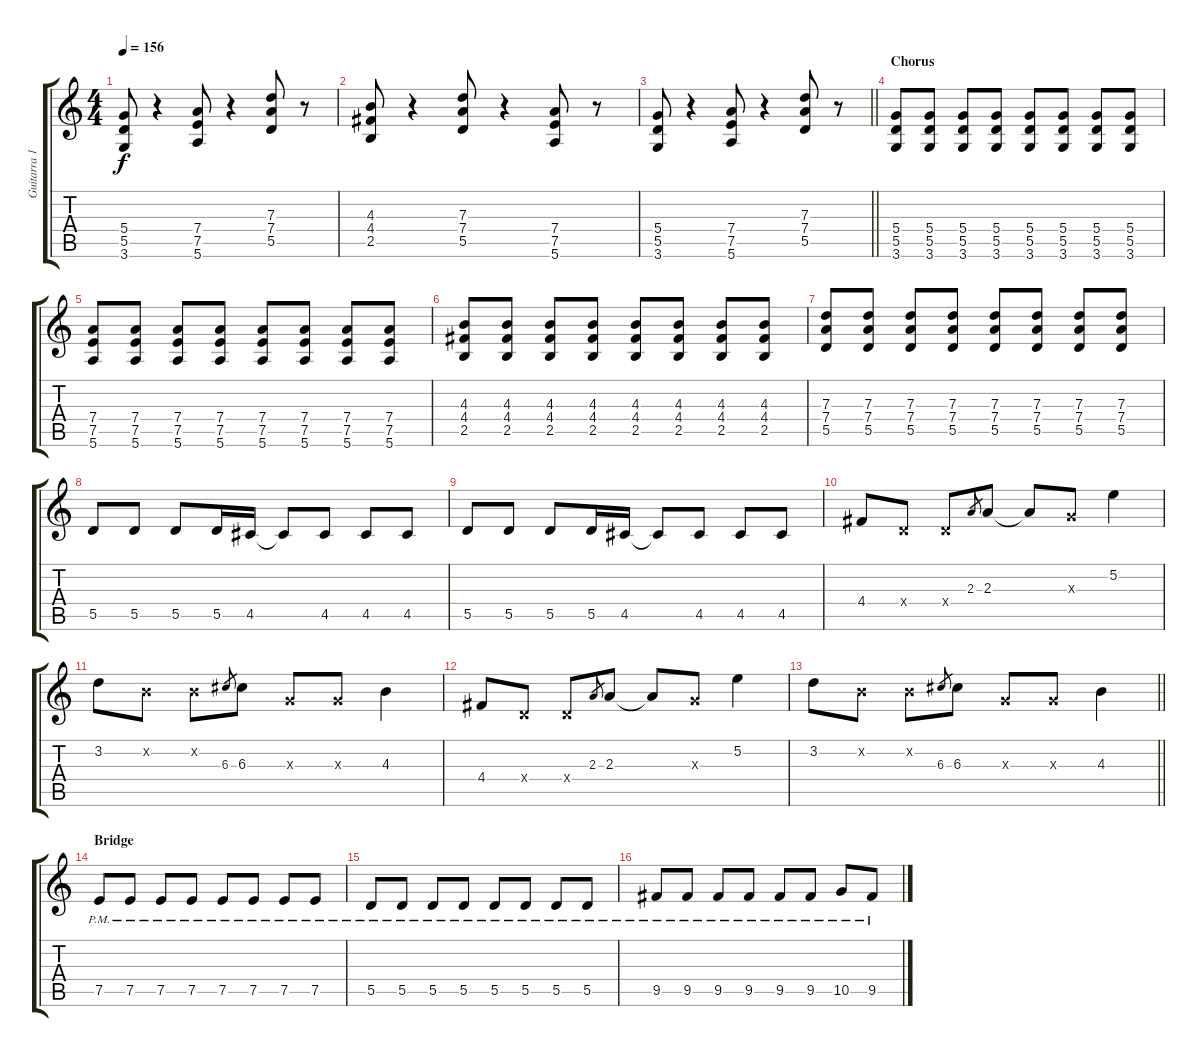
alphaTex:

\track ("Guitarra 1 - Mathias" "Guitarra 1") {instrument overdrivenguitar}
\staff {score tabs}
\tuning (E4 B3 G3 D3 A2 E2) {hide}
\ts (4 4)
\tempo 156
\clef g2
\ks c
(5.4 5.5 3.6).8{dy f} r.4 (7.4 7.5 5.6).8 r.4 (7.3 7.4 5.5).8 r.8 |
(4.3 4.4 2.5).8 r.4 (7.3 7.4 5.5).8 r.4 (7.4 7.5 5.6).8 r.8 |
\barLineRight lightlight
(5.4 5.5 3.6).8 r.4 (7.4 7.5 5.6).8 r.4 (7.3 7.4 5.5).8 r.8 |
\section ("" "Chorus")
(5.4 5.5 3.6).8 (5.4 5.5 3.6).8 (5.4 5.5 3.6).8 (5.4 5.5 3.6).8 (5.4 5.5 3.6).8 (5.4 5.5 3.6).8 (5.4 5.5 3.6).8 (5.4 5.5 3.6).8 |
(7.4 7.5 5.6).8 (7.4 7.5 5.6).8 (7.4 7.5 5.6).8 (7.4 7.5 5.6).8 (7.4 7.5 5.6).8 (7.4 7.5 5.6).8 (7.4 7.5 5.6).8 (7.4 7.5 5.6).8 |
(4.3 4.4 2.5).8 (4.3 4.4 2.5).8 (4.3 4.4 2.5).8 (4.3 4.4 2.5).8 (4.3 4.4 2.5).8 (4.3 4.4 2.5).8 (4.3 4.4 2.5).8 (4.3 4.4 2.5).8 |
(7.3 7.4 5.5).8 (7.3 7.4 5.5).8 (7.3 7.4 5.5).8 (7.3 7.4 5.5).8 (7.3 7.4 5.5).8 (7.3 7.4 5.5).8 (7.3 7.4 5.5).8 (7.3 7.4 5.5).8 |
5.5.8 5.5.8 5.5.8 5.5.16 4.5.16 4.5{t}.8 4.5.8 4.5.8 4.5.8 |
5.5.8 5.5.8 5.5.8 5.5.16 4.5.16 4.5{t}.8 4.5.8 4.5.8 4.5.8 |
4.4.8 0.4{x}.8 0.4{x}.8 2.3.8{gr} 2.3.8 2.3{t}.8 0.3{x}.8 5.2.4 |
3.2.8 0.2{x}.8 0.2{x}.8 6.3.8{gr} 6.3.8 0.3{x}.8 0.3{x}.8 4.3.4 |
4.4.8 0.4{x}.8 0.4{x}.8 2.3.8{gr} 2.3.8 2.3{t}.8 0.3{x}.8 5.2.4 |
\barLineRight lightlight
3.2.8 0.2{x}.8 0.2{x}.8 6.3.8{gr} 6.3.8 0.3{x}.8 0.3{x}.8 4.3.4 |
\section ("" "Bridge")
7.5{pm}.8 7.5{pm}.8 7.5{pm}.8 7.5{pm}.8 7.5{pm}.8 7.5{pm}.8 7.5{pm}.8 7.5{pm}.8 |
5.5{pm}.8 5.5{pm}.8 5.5{pm}.8 5.5{pm}.8 5.5{pm}.8 5.5{pm}.8 5.5{pm}.8 5.5{pm}.8 |
9.5{pm}.8 9.5{pm}.8 9.5{pm}.8 9.5{pm}.8 9.5{pm}.8 9.5{pm}.8 10.5{pm}.8 9.5{pm}.8
